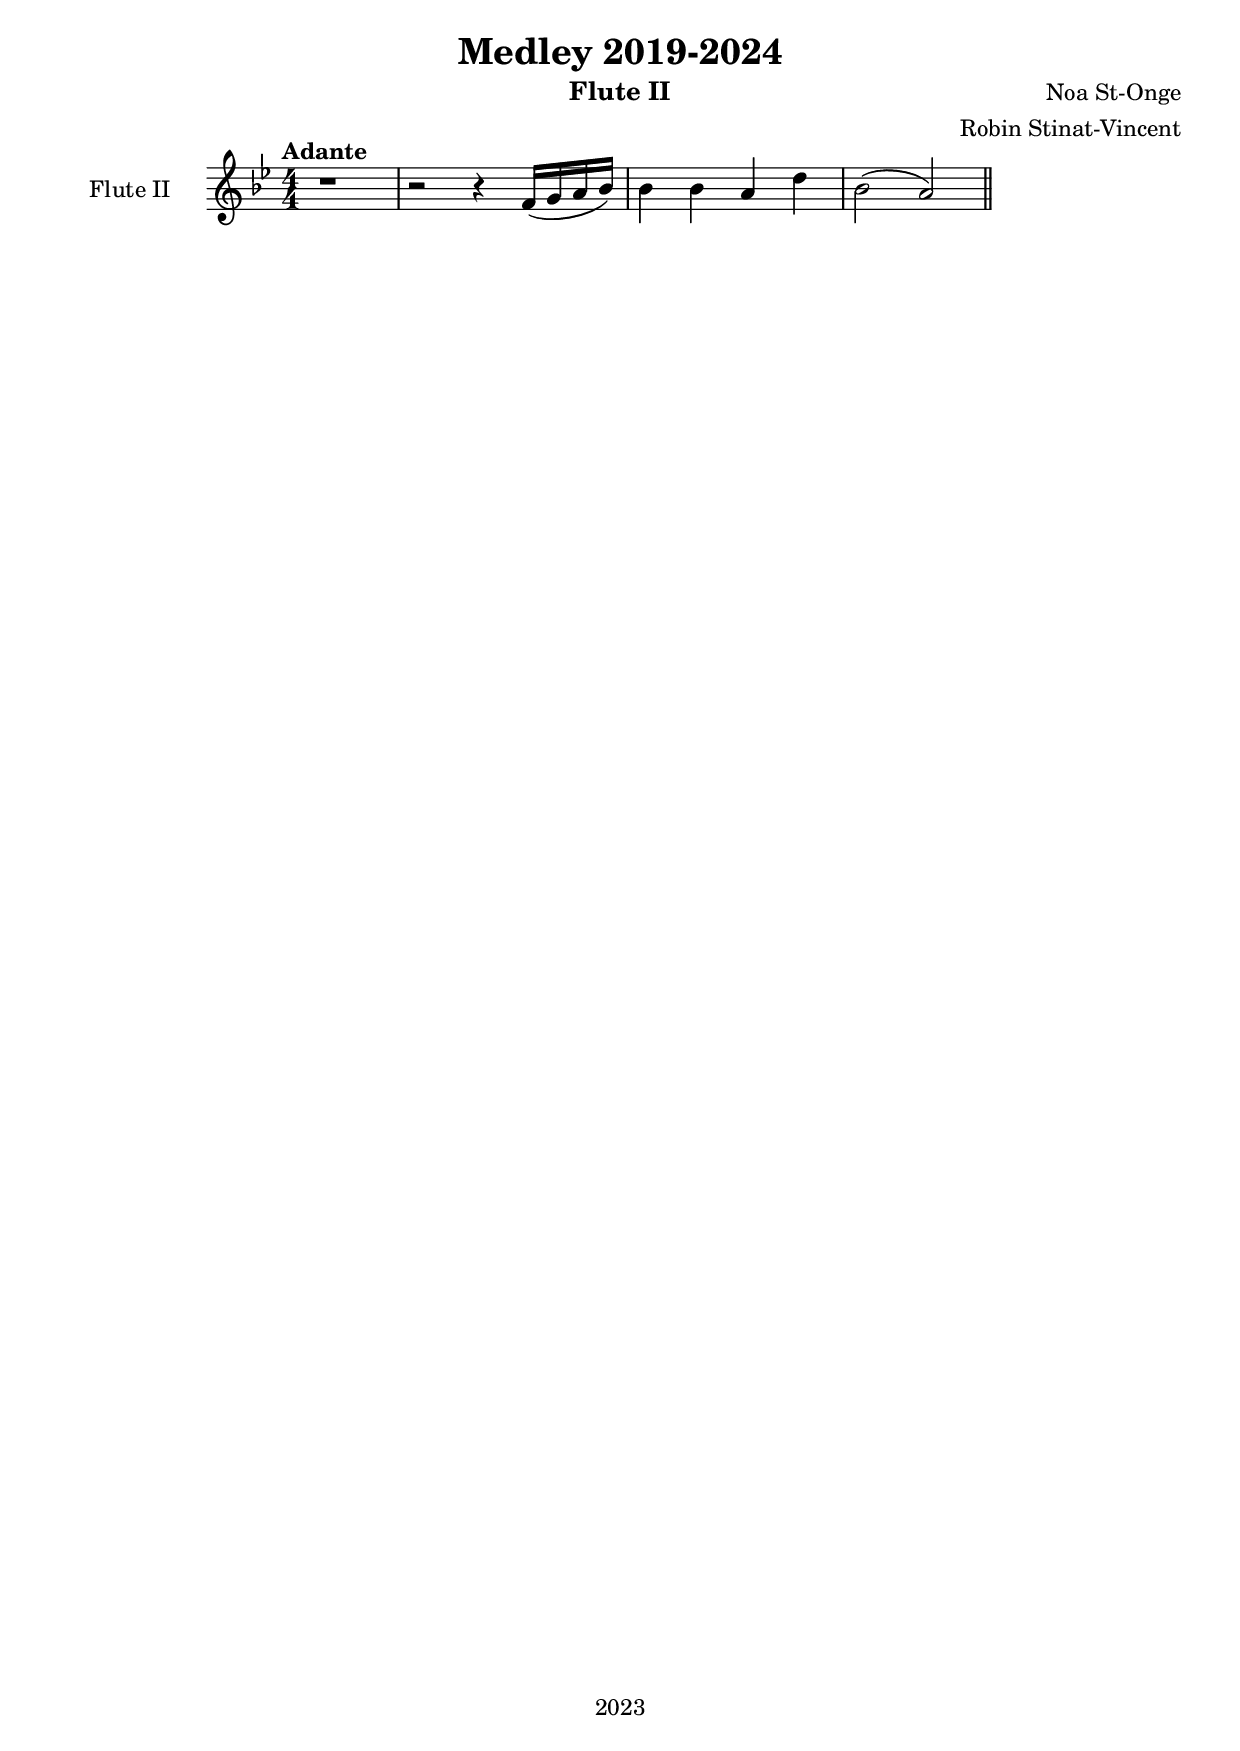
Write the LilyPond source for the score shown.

divisiSnippet = \finger \markup \text "div."


\version "2.24.2"

fluteII_COTNT = \relative c' {
  r1
  r2 r4 f16 (g16 a16 bes16)
  bes4 bes4 a4 d4
  bes2 (a2)
}

scoreAFluteII = \relative c'' {
  \key bes \major
  \numericTimeSignature
  \time 4/4
  \tempo "Adante"
  \fluteII_COTNT

  \section
}

scoreAFluteIIPart = \new Staff \with {
  instrumentName = "Flute II"
  shortInstrumentName = "Fl. II"
  midiInstrument = "flute"
} \scoreAFluteII

\book {
  \bookOutputName "FluteII"
  \header {
    title = "Medley 2019-2024"
    composer = "Noa St-Onge"
    arranger = "Robin Stinat-Vincent"
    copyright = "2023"
    instrument = "Flute II"
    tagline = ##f
  }
  \score {
    <<
      \scoreAFluteIIPart
    >>
    \layout {
      indent = 25
      short-indent = 20
    }

    \midi {
      \tempo 4=92
    }
  }
}